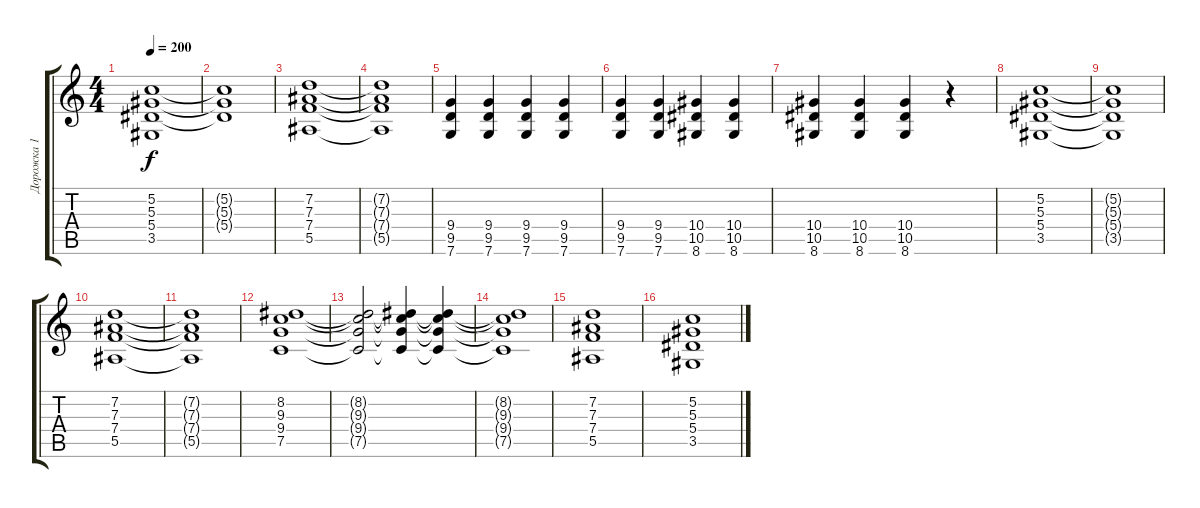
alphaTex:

\track ("Дорожка 1" "Дорожка 1") {instrument distortionguitar}
\staff {score tabs}
\tuning (C4 G3 Eb3 Bb2 F2 C2) {hide}
\ts (4 4)
\tempo 200
\clef g2
\ks c
(5.2 5.3 5.4 3.5).1{dy f} |
(5.2{t} 5.3{t} 5.4{t}).1 |
(7.2 7.3 7.4 5.5).1 |
(7.2{t} 7.3{t} 7.4{t} 5.5{t}).1 |
(9.4 9.5 7.6).4 (9.4 9.5 7.6).4 (9.4 9.5 7.6).4 (9.4 9.5 7.6).4 |
(9.4 9.5 7.6).4 (9.4 9.5 7.6).4 (10.4 10.5 8.6).4 (10.4 10.5 8.6).4 |
(10.4 10.5 8.6).4 (10.4 10.5 8.6).4 (10.4 10.5 8.6).4 r.4 |
(5.2 5.3 5.4 3.5).1 |
(5.2{t} 5.3{t} 5.4{t} 3.5{t}).1 |
(7.2 7.3 7.4 5.5).1 |
(7.2{t} 7.3{t} 7.4{t} 5.5{t}).1 |
(8.2 9.3 9.4 7.5).1 |
(8.2{t} 9.3{t} 9.4{t} 7.5{t}).2 (8.2{t} 9.3{t} 9.4{t} 7.5{t}).4 (8.2{t} 9.3{t} 9.4{t} 7.5{t}).4 |
(8.2{t} 9.3{t} 9.4{t} 7.5{t}).1 |
(7.2 7.3 7.4 5.5).1 |
(5.2 5.3 5.4 3.5).1
